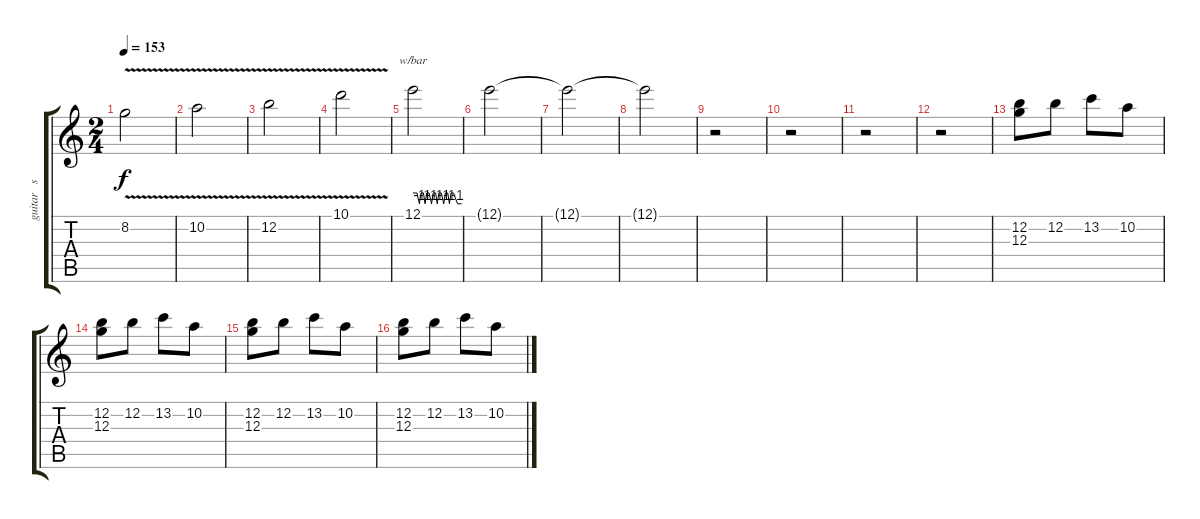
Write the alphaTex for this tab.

\track ("guitar   solo    left" "guitar   s") {instrument overdrivenguitar}
\staff {score tabs}
\tuning (E4 B3 G3 D3 A2 E2) {hide}
\ts (2 4)
\tempo 153
\clef g2
\ks c
8.2{v}.2{dy f} |
10.2{v}.2 |
12.2{v}.2 |
10.1{v}.2 |
12.1.2{tbe (custom default 0 0 5 0 8 -4 10 0 13 0 15 -4 17 0 20 0 23 -4 25 0 28 0 30 -4 32 0 35 0 38 -4 40 0 43 0 45 -4 47 0 50 0 55 -4 60 -4)} |
12.1{t}.2 |
12.1{t}.2 |
12.1{t}.2 |
r.2 |
r.2 |
r.2 |
r.2 |
(12.2 12.3).8 12.2.8 13.2.8 10.2.8 |
(12.2 12.3).8 12.2.8 13.2.8 10.2.8 |
(12.2 12.3).8 12.2.8 13.2.8 10.2.8 |
(12.2 12.3).8 12.2.8 13.2.8 10.2.8
